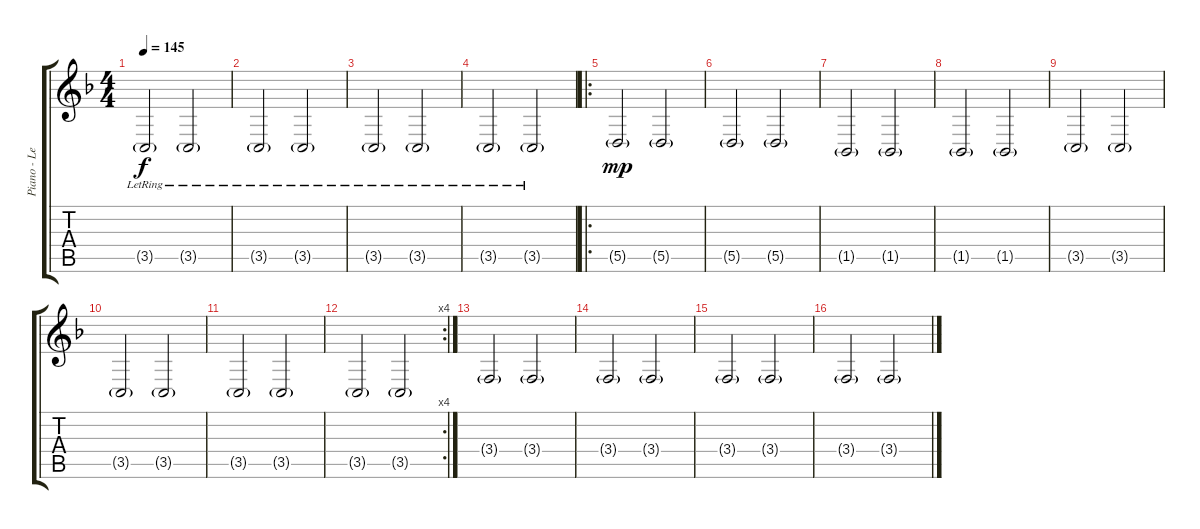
\track ("Piano - Left Hand" "Piano - Le") {instrument brightacousticpiano}
\staff {score tabs}
\tuning (E4 B3 G3 D3 A2 E2) {hide}
\ts (4 4)
\tempo 145
\clef g2
\ks f
3.5{g lr}.2{dy f} 3.5{g lr}.2 |
3.5{g lr}.2 3.5{g lr}.2 |
3.5{g lr}.2 3.5{g lr}.2 |
3.5{g lr}.2 3.5{g lr}.2 |
\ro
5.5{g}.2{dy mp} 5.5{g}.2 |
5.5{g}.2 5.5{g}.2 |
1.5{g}.2 1.5{g}.2 |
1.5{g}.2 1.5{g}.2 |
3.5{g}.2 3.5{g}.2 |
3.5{g}.2 3.5{g}.2 |
3.5{g}.2 3.5{g}.2 |
\rc 4
3.5{g}.2 3.5{g}.2 |
3.4{g}.2 3.4{g}.2 |
3.4{g}.2 3.4{g}.2 |
3.4{g}.2 3.4{g}.2 |
3.4{g}.2 3.4{g}.2
